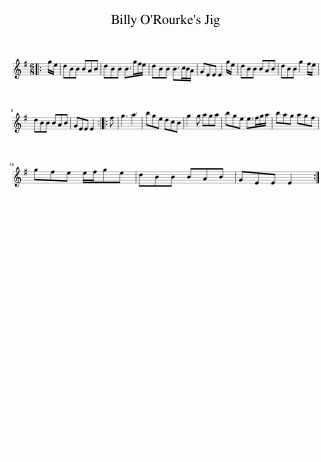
X:1
L:1/8
M:6/8
I:linebreak $
K:Emin
V:1 treble
V:1
|: g/e/ | dBB BAB | dBB B>gf/e/ | dBB B>cB/A/ | GEE E2 g/e/ | %5
 dBB BAB | dBB g2 f/e/ |$ dBB BAB | GEE E2 :: f | %10
 g3 a3 | bge dcB | g2 g aga | bge e>fg/a/ | bag agf |$ %15
 gfe e/f/ge | dBB BAB | GEE E2 :| %18
